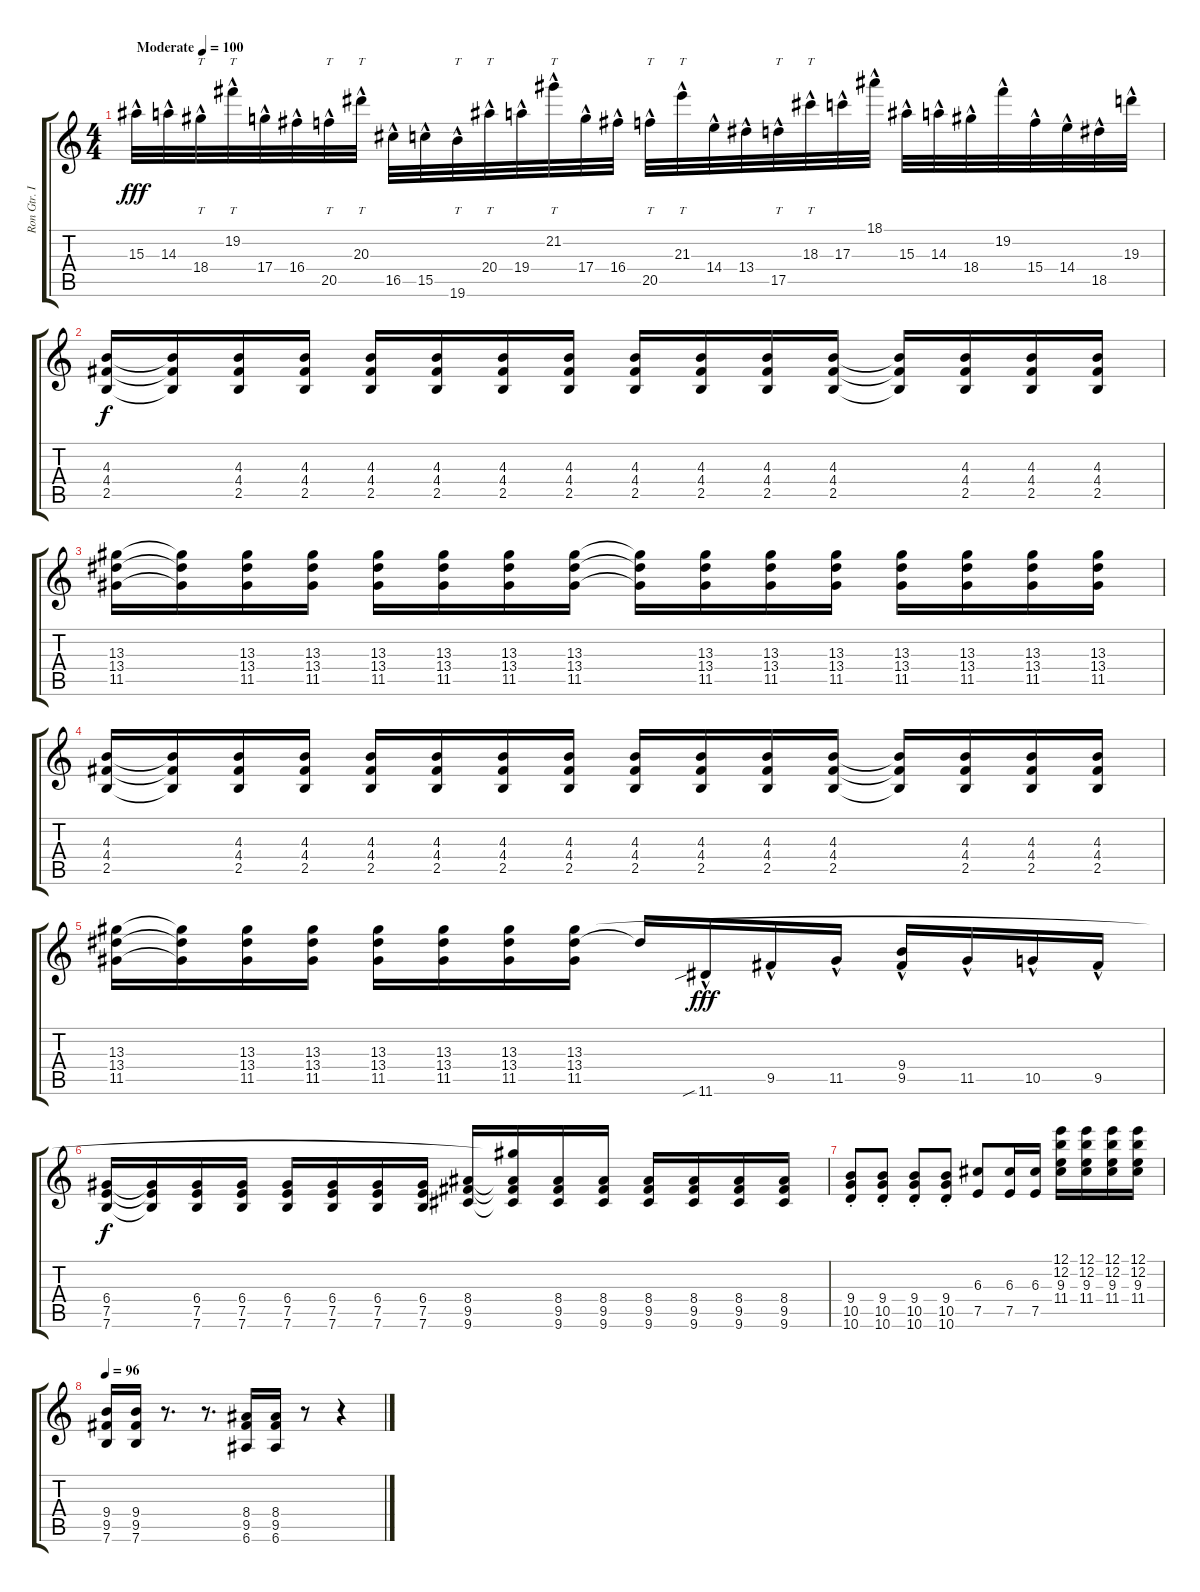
\track ("Ron Gtr. I" "Ron Gtr. I") {instrument overdrivenguitar}
\staff {score tabs}
\tuning (E4 B3 G3 D3 A2 E2) {hide}
\ts (4 4)
\tempo (100 "Moderate")
\clef g2
\ks c
15.3{hac}.32{dy fff instrument overdrivenguitar} 14.3{hac}.32 18.4{hac}.32{tt} 19.2{hac}.32{tt} 17.4{hac}.32 16.4{hac}.32 20.5{hac}.32{tt} 20.3{hac}.32{tt} 16.5{hac}.32 15.5{hac}.32 19.6{hac}.32{tt} 20.4{hac}.32{tt} 19.4{hac}.32 21.2{hac}.32{tt} 17.4{hac}.32 16.4{hac}.32 20.5{hac}.32{tt} 21.3{hac}.32{tt} 14.4{hac}.32 13.4{hac}.32 17.5{hac}.32{tt} 18.3{hac}.32{tt} 17.3{hac}.32 18.1{hac}.32 15.3{hac}.32 14.3{hac}.32 18.4{hac}.32 19.2{hac}.32 15.4{hac}.32 14.4{hac}.32 18.5{hac}.32 19.3{hac}.32 |
(4.3 4.4 2.5).16{dy f} (4.3{t} 4.4{t} 2.5{t}).16 (4.3 4.4 2.5).16 (4.3 4.4 2.5).16 (4.3 4.4 2.5).16 (4.3 4.4 2.5).16 (4.3 4.4 2.5).16 (4.3 4.4 2.5).16 (4.3 4.4 2.5).16 (4.3 4.4 2.5).16 (4.3 4.4 2.5).16 (4.3 4.4 2.5).16 (4.3{t} 4.4{t} 2.5{t}).16 (4.3 4.4 2.5).16 (4.3 4.4 2.5).16 (4.3 4.4 2.5).16 |
(13.3 13.4 11.5).16 (13.3{t} 13.4{t} 11.5{t}).16 (13.3 13.4 11.5).16 (13.3 13.4 11.5).16 (13.3 13.4 11.5).16 (13.3 13.4 11.5).16 (13.3 13.4 11.5).16 (13.3 13.4 11.5).16 (13.3{t} 13.4{t} 11.5{t}).16 (13.3 13.4 11.5).16 (13.3 13.4 11.5).16 (13.3 13.4 11.5).16 (13.3 13.4 11.5).16 (13.3 13.4 11.5).16 (13.3 13.4 11.5).16 (13.3 13.4 11.5).16 |
(4.3 4.4 2.5).16 (4.3{t} 4.4{t} 2.5{t}).16 (4.3 4.4 2.5).16 (4.3 4.4 2.5).16 (4.3 4.4 2.5).16 (4.3 4.4 2.5).16 (4.3 4.4 2.5).16 (4.3 4.4 2.5).16 (4.3 4.4 2.5).16 (4.3 4.4 2.5).16 (4.3 4.4 2.5).16 (4.3 4.4 2.5).16 (4.3{t} 4.4{t} 2.5{t}).16 (4.3 4.4 2.5).16 (4.3 4.4 2.5).16 (4.3 4.4 2.5).16 |
(13.3 13.4 11.5).16 (13.3{t} 13.4{t} 11.5{t}).16 (13.3 13.4 11.5).16 (13.3 13.4 11.5).16 (13.3 13.4 11.5).16 (13.3 13.4 11.5).16 (13.3 13.4 11.5).16 (13.3 13.4 11.5).16 13.4{t}.16 11.6{sib hac}.16{dy fff} 9.5{hac}.16 11.5{hac}.16 (9.4{hac} 9.5{hac}).16 11.5{hac}.16 10.5{hac}.16 9.5{hac}.16 |
(6.4 7.5 7.6).16{dy f} (6.4{t} 7.5{t} 7.6{t}).16 (6.4 7.5 7.6).16 (6.4 7.5 7.6).16 (6.4 7.5 7.6).16 (6.4 7.5 7.6).16 (6.4 7.5 7.6).16 (6.4 7.5 7.6).16 (8.4 9.5 9.6).16 (13.3{t} 8.4{t} 9.5{t} 9.6{t}).16 (8.4 9.5 9.6).16 (8.4 9.5 9.6).16 (8.4 9.5 9.6).16 (8.4 9.5 9.6).16 (8.4 9.5 9.6).16 (8.4 9.5 9.6).16 |
(9.4{st} 10.5{st} 10.6{st}).8 (9.4{st} 10.5{st} 10.6{st}).8 (9.4{st} 10.5{st} 10.6{st}).8 (9.4{st} 10.5{st} 10.6{st}).8 (6.3 7.5).8 (6.3 7.5).16 (6.3 7.5).16 (12.1 12.2 9.3 11.4).16 (12.1 12.2 9.3 11.4).16 (12.1 12.2 9.3 11.4).16 (12.1 12.2 9.3 11.4).16 |
\tempo 96
(9.4 9.5 7.6).16 (9.4 9.5 7.6).16 r.8{d} r.8{d} (8.4 9.5 6.6).16 (8.4 9.5 6.6).16 r.8 r.4
